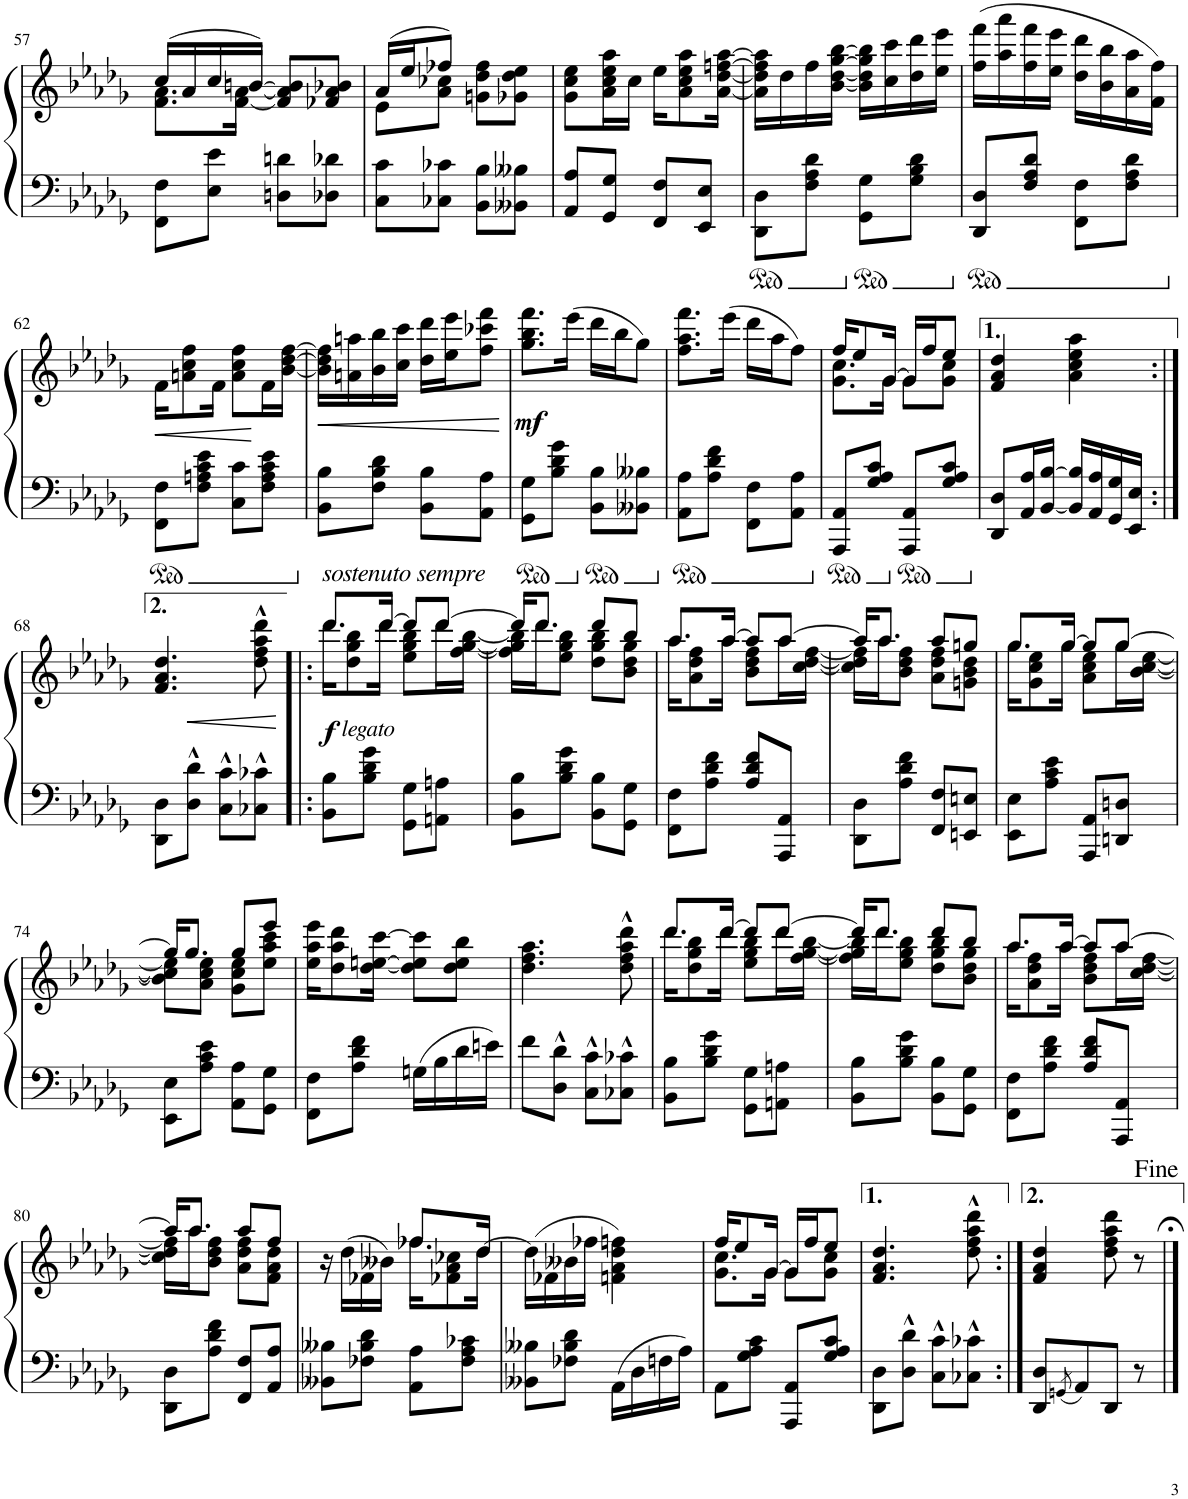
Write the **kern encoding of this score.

**kern	**kern	**dynam
*part1	*part1	*part1
*staff2	*staff1	*staff1/2
*I"Piano	*	*
*I'Pno.	*	*
!!LO:PB:g=z
*clefF4	*clefG2	*
*k[b-e-a-d-g-]	*k[b-e-a-d-g-]	*
*M2/4	*M2/4	*
=57	=57	=57
*	*^	*
8FF\ 8F\L	(16cc/LL	8.f\ 8.a-\L	.
.	16a-/	.	.
8E-\ 8e-\J	16cc/	.	.
.	[16bn/JJ)	[16f\ [16a-\Jk	.
8Dn\ 8dn\L	8f/] 8a-/] 8b/]L	4ryy	.
8D-X\ 8d-X\J	8f-X/ 8a-/ 8b-X/J	.	.
=58	=58	=58	=58
8C\ 8c\L	(16a-/LL	8e-\L	.
.	16ee-/J	.	.
8C-X\ 8c-X\J	8ff-X/J)	8a-\ 8cc-X\J	.
8BB-\ 8B-\L	8gn\ 8dd-\ 8ff-\L	4ryy	.
8BB--X\ 8B--X\J	8g-X\ 8dd-\ 8ee-\J	.	.
*	*v	*v	*
=59	=59	=59
8AA-/ 8A-/L	8g-\ 8cc\ 8ee-\L	.
8GG-/ 8G-/J	16a-\ 16cc\ 16ee-\ 16aa-\L	.
.	16cc\JJ	.
8FF/ 8F/L	16ee-\KL	.
.	8a-\ 8cc\ 8ee-\ 8aa-\	.
8EE-/ 8E-/J	.	.
.	[16a-\ [<16dd-\ [16ffn\ [16aa-\Jk	.
=60	=60	=60
8DD-\ 8D-\L	16a-\] 16dd-\] 16ff\] 16aa-\]LL	.
.	16dd-\	.
8F\ 8A-\ 8d-\J	16ff\	.
.	[16b-\ [<16dd-\ [16gg-\ [16bb-\JJ	.
8GG-\ 8G-\L	16b-\] 16dd-\] 16gg-\] 16bb-\]LL	.
.	16cc\ 16ccc\	.
8G-\ 8B-\ 8d-\J	16dd-\ 16ddd-\	.
.	16ee-\ 16eee-\JJ	.
=61	=61	=61
8DD-/ 8D-/L	(16ff\ 16fff\LL	.
.	16aa-\ 16aaa-\	.
8F/ 8A-/ 8d-/J	16ff\ 16fff\	.
.	16ee-\ 16eee-\JJ	.
8FF\ 8F\L	16dd-\ 16ddd-\LL	.
.	16b-\ 16bb-\	.
8F\ 8A-\ 8d-\J	16a-\ 16aa-\	.
.	16f\ 16ff\JJ)	.
!!LO:LB:g=z
=62	=62	=62
!	!	!LO:HP:b
8FF\ 8F\L	16f\KL	<
.	8an\ 8cc\ 8ff\	.
8F\ 8An\ 8c\ 8e-\J	.	.
.	16f\Jk	.
8C\ 8c\L	8a\ 8cc\ 8ff\L	.
8F\ 8A\ 8c\ 8e-\J	16f\L	[
.	[16b-\ [16dd-\ [16ff\JJ	.
=63	=63	=63
!	!	!LO:HP:b
8BB-\ 8B-\L	16b-\] 16dd-\] 16ff\]LL	<
.	16an\ 16aan\	.
8F\ 8B-\ 8d-\J	16b-\ 16bb-\	.
.	16cc\ 16ccc\JJ	.
8BB-\ 8B-\L	16dd-\ 16ddd-\LL	.
.	16ee-\ 16eee-\J	.
8AA-\ 8A-\J	8ff\ 8ccc-X\ 8fff\J	.
.	.	[
=64	=64	=64
!	!	!LO:DY:b
8GG-\ 8G-\L	8.gg-\ 8.bb-\ 8.fff\L	mf
8B-\ 8d-\ 8g-\J	.	.
.	(16eee-\Jk	.
8BB-\ 8B-\L	16ddd-\LL	.
.	16bb-\J	.
8BB--X\ 8B--X\J	8gg-\J)	.
=65	=65	=65
8AA-\ 8A-\L	8.ff\ 8.aa-\ 8.fff\L	.
8A-\ 8d-\ 8f\J	.	.
.	(16eee-\Jk	.
8FF\ 8F\L	16ddd-\LL	.
.	16aa-\J	.
8AA-\ 8A-\J	8ff\J)	.
=66	=66	=66
*	*^	*
8AAA-/ 8AA-/L	16ff/KL	8.g-\ 8.cc\L	.
.	8ee-/	.	.
8G-/ 8A-/ 8c/J	.	.	.
.	[16g-/Jk	[16g-\Jk	.
8AAA-/ 8AA-/L	16g-/LL]	8g-\L]	.
.	16ff/J	.	.
8G-/ 8A-/ 8c/J	8ee-/J	8g-\ 8cc\J	.
*	*v	*v	*
=67	=67	=67
8DD-/ 8D-/L	4f/ 4a-/ 4dd-/	.
16AA-/ 16A-/L	.	.
[16BB-/ [16B-/JJ	.	.
16BB-/] 16B-/]LL	4a-\ 4cc\ 4ee-\ 4aa-\	.
16AA-/ 16A-/	.	.
16GG-/ 16G-/	.	.
16EE-/ 16E-/JJ	.	.
!!LO:LB:g=z
=68:|!	=68:|!	=68:|!
8DD-\ 8D-\L	4.f/ 4.a-/ 4.dd-/	.
8D-\^^ 8d-\^^J	.	.
8C\^^ 8c\^^L	.	.
8C-X\^^ 8c-X\^^J	8dd-\^^ 8ff\^^ 8aa-\^^ 8ddd-\^^	.
=69!|:	=69!|:	=69!|:
*	*^	*
!	!LO:TX:a:i:t=sostenuto sempre	!	!
!	!LO:TX:b:i:t=legato	!	!
!	!	!	!LO:DY:b
8BB-\ 8B-\L	8.ddd-/L	16ddd-\KL	f
.	.	8dd-\ 8gg-\ 8bb-\	.
8B-\ 8d-\ 8g-\J	.	.	.
.	[16ddd-/Jk	16ddd-\Jk	.
8GG-\ 8G-\L	8ddd-/L]	8ee-\ 8gg-\ 8bb-\L	.
8AAn\ 8An\J	[8ddd-/J	16ddd-\L	.
.	.	[16ff\ [16gg-\ [16bb-\JJ	.
=70	=70	=70	=70
8BB-\ 8B-\L	16ddd-/KL]	16ff\] 16gg-\] 16bb-\]LL	.
.	8.ddd-/J	16ddd-\J	.
8B-\ 8d-\ 8g-\J	.	8ee-\ 8gg-\ 8bb-\J	.
8BB-\ 8B-\L	8ddd-/L	8dd-\ 8gg-\ 8bb-\L	.
8GG-\ 8G-\J	8bb-/J	8b-\ 8dd-\ 8gg-\J	.
=71	=71	=71	=71
8FF\ 8F\L	8.aa-/L	16aa-\KL	.
.	.	8a-\ 8dd-\ 8ff\	.
8A-\ 8d-\ 8f\J	.	.	.
.	[16aa-/Jk	16aa-\Jk	.
8A-/ 8d-/ 8f/L	8aa-/L]	8b-\ 8dd-\ 8ff\L	.
8AAA-/ 8AA-/J	[8aa-/J	16aa-\L	.
.	.	[16cc\ [16dd-\ [16ff\JJ	.
=72	=72	=72	=72
8DD-\ 8D-\L	16aa-/KL]	16cc\] 16dd-\] 16ff\]LL	.
.	8.aa-/J	16aa-\J	.
8A-\ 8d-\ 8f\J	.	8b-\ 8dd-\ 8ff\J	.
8FF/ 8F/L	8aa-/L	8a-\ 8dd-\ 8ff\L	.
8EEn/ 8En/J	8ggn/J	8gn\ 8b-\ 8dd-\J	.
=73	=73	=73	=73
8EE-\ 8E-\L	8.gg-/L	16gg-\KL	.
.	.	8g-\ 8cc\ 8ee-\	.
8A-\ 8c\ 8e-\J	.	.	.
.	[16gg-/Jk	16gg-\Jk	.
8AAA-/ 8AA-/L	8gg-/L]	8a-\ 8cc\ 8ee-\L	.
8DDn/ 8Dn/J	[8gg-/J	16gg-\L	.
.	.	[16b-\ [16cc\ [16ee-\JJ	.
!!LO:LB:g=z	!!
=74	=74	=74	=74
8EE-\ 8E-\L	16gg-/KL]	8b-\] 8cc\] 8ee-\]L	.
.	8.gg-/J	.	.
8A-\ 8c\ 8e-\J	.	8a-\ 8cc\ 8ee-\J	.
8AA-\ 8A-\L	8gg-/L	8g-\ 8cc\ 8ee-\L	.
8GG-\ 8G-\J	8eee-/J	8ee-\ 8aa-\ 8ccc\J	.
*	*v	*v	*
=75	=75	=75
8FF\ 8F\L	16ee-\ 16aa-\ 16eee-\KL	.
.	8dd-\ 8aa-\ 8ddd-\	.
8A-\ 8d-\ 8f\J	.	.
.	[16dd-\ [16een\ [16ccc\Jk	.
16Gn\LL	8dd-\] 8ee\] 8ccc\]L	.
16B-\	.	.
16d-\	8dd-\ 8ee\ 8bb-\J	.
16en\JJ	.	.
=76	=76	=76
8f\L	4.dd-\ 4.ff\ 4.aa-\	.
8D-\^^ 8d-\^^J	.	.
8C\^^ 8c\^^L	.	.
8C-X\^^ 8c-X\^^J	8dd-\^^ 8ff\^^ 8aa-\^^ 8ddd-\^^	.
=77	=77	=77
*	*^	*
8BB-\ 8B-\L	8.ddd-/L	16ddd-\KL	.
.	.	8dd-\ 8gg-\ 8bb-\	.
8B-\ 8d-\ 8g-\J	.	.	.
.	[16ddd-/Jk	16ddd-\Jk	.
8GG-\ 8G-\L	8ddd-/L]	8ee-\ 8gg-\ 8bb-\L	.
8AAn\ 8An\J	[8ddd-/J	16ddd-\L	.
.	.	[16ff\ [16gg-\ [16bb-\JJ	.
=78	=78	=78	=78
8BB-\ 8B-\L	16ddd-/KL]	16ff\] 16gg-\] 16bb-\]LL	.
.	8.ddd-/J	16ddd-\J	.
8B-\ 8d-\ 8g-\J	.	8ee-\ 8gg-\ 8bb-\J	.
8BB-\ 8B-\L	8ddd-/L	8dd-\ 8gg-\ 8bb-\L	.
8GG-\ 8G-\J	8bb-/J	8b-\ 8dd-\ 8gg-\J	.
=79	=79	=79	=79
8FF\ 8F\L	8.aa-/L	16aa-\KL	.
.	.	8a-\ 8dd-\ 8ff\	.
8A-\ 8d-\ 8f\J	.	.	.
.	[16aa-/Jk	16aa-\Jk	.
8A-/ 8d-/ 8f/L	8aa-/L]	8b-\ 8dd-\ 8ff\L	.
8AAA-/ 8AA-/J	[8aa-/J	16aa-\L	.
.	.	[16cc\ [16dd-\ [16ff\JJ	.
!!LO:LB:g=z	!!
=80	=80	=80	=80
8DD-\ 8D-\L	16aa-/KL]	16cc\] 16dd-\] 16ff\]LL	.
.	8.aa-/J	16aa-\J	.
8A-\ 8d-\ 8f\J	.	8b-\ 8dd-\ 8ff\J	.
8FF/ 8F/L	8aa-/L	8a-\ 8dd-\ 8ff\L	.
8AA-/ 8A-/J	8ff/J	8f\ 8a-\ 8dd-\J	.
=81	=81	=81	=81
8BB--X\ 8B--X\L	16r	4ryy	.
.	(>16dd-\LL	.	.
8F-X\ 8B--\ 8d-\J	16f-X\	.	.
.	16b--X\JJ)	.	.
!	!LO:N:head=solid	!	!
8AA-\ 8A-\L	16ff-X\KL	8.ff-/L	.
.	8f-X\ 8a-\ 8cc-X\	.	.
8F-\ 8A-\ 8c-X\J	.	.	.
.	[>16dd-\Jk	16dd-/Jk	.
*	*v	*v	*
=82	=82	=82
8BB--X\ 8B--X\L	(16dd-\LL]	.
.	16f-X\	.
8F-X\ 8B--\ 8d-\J	16b--X\	.
.	16ff-X\JJ	.
16AA-\LL	4fn\ 4a-\ 4dd-\ 4ffn\)	.
16D-\	.	.
16Fn\	.	.
16A-\JJ	.	.
=83	=83	=83
*	*^	*
8AA-\L	16ff/KL	8.g-\ 8.cc\L	.
.	8ee-/	.	.
8G-\ 8A-\ 8c\J	.	.	.
!	!LO:N:head=solid	!LO:N:head=solid	!
.	[16g-/Jk	[16g-\Jk	.
!	!LO:N:head=solid	!LO:N:head=solid	!
8AAA-/ 8AA-/L	16g-/LL]	8g-\L]	.
.	16ff/J	.	.
8G-/ 8A-/ 8c/J	8ee-/J	8g-\ 8cc\J	.
*	*v	*v	*
=84	=84	=84
8DD-\ 8D-\L	4.f/ 4.a-/ 4.dd-/	.
8D-\^^ 8d-\^^J	.	.
8C\^^ 8c\^^L	.	.
8C-X\^^ 8c-X\^^J	8dd-\^^ 8ff\^^ 8aa-\^^ 8ddd-\^^	.
=85:|!	=85:|!	=85:|!
8DD-/ 8D-/L	4f/ 4a-/ 4dd-/	.
8qGGn/	.	.
8AA-/	.	.
8DD-/J	8dd-\ 8ff\ 8aa-\ 8ddd-\	.
8r	8r	.
==	==	==
*-	*-	*-
